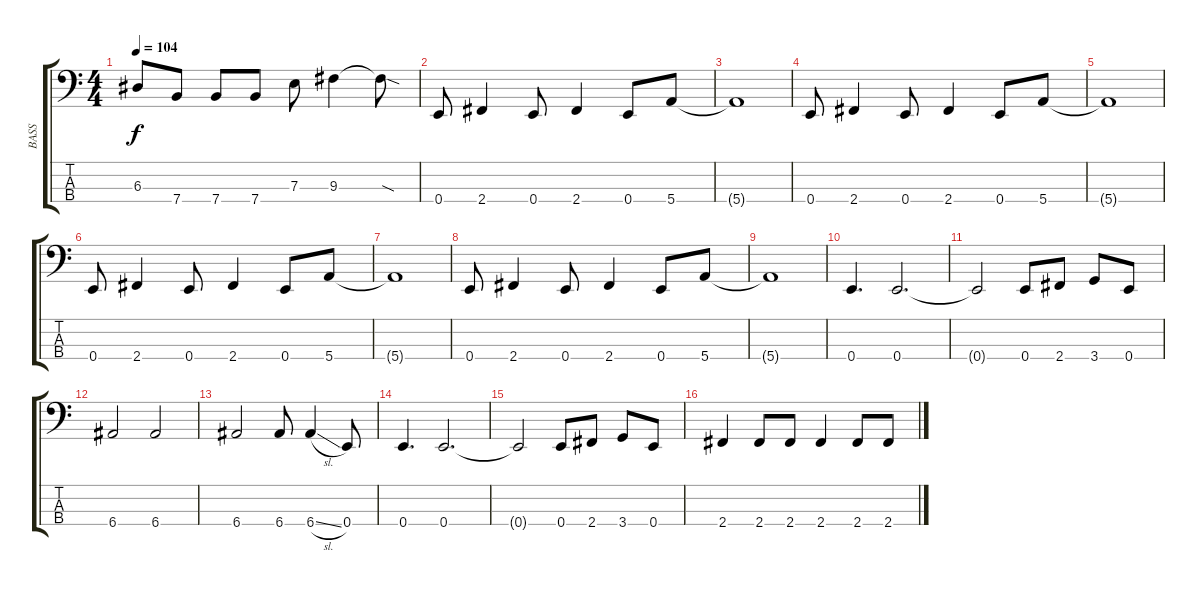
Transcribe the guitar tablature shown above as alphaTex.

\track ("BASS" "BASS") {instrument electricbassfinger}
\staff {score tabs}
\tuning (G2 D2 A1 E1) {hide}
\ts (4 4)
\tempo 104
\clef f4
\ks c
6.3.8{dy f} 7.4.8 7.4.8 7.4.8 7.3.8 9.3.4 9.3{sod t}.8 |
0.4.8 2.4.4 0.4.8 2.4.4 0.4.8 5.4.8 |
5.4{t}.1 |
0.4.8 2.4.4 0.4.8 2.4.4 0.4.8 5.4.8 |
5.4{t}.1 |
0.4.8 2.4.4 0.4.8 2.4.4 0.4.8 5.4.8 |
5.4{t}.1 |
0.4.8 2.4.4 0.4.8 2.4.4 0.4.8 5.4.8 |
5.4{t}.1 |
0.4.4{d} 0.4.2{d} |
0.4{t}.2 0.4.8 2.4.8 3.4.8 0.4.8 |
6.4.2 6.4.2 |
6.4.2 6.4.8 6.4{sl}.4 0.4.8 |
0.4.4{d} 0.4.2{d} |
0.4{t}.2 0.4.8 2.4.8 3.4.8 0.4.8 |
2.4.4 2.4.8 2.4.8 2.4.4 2.4.8 2.4.8
